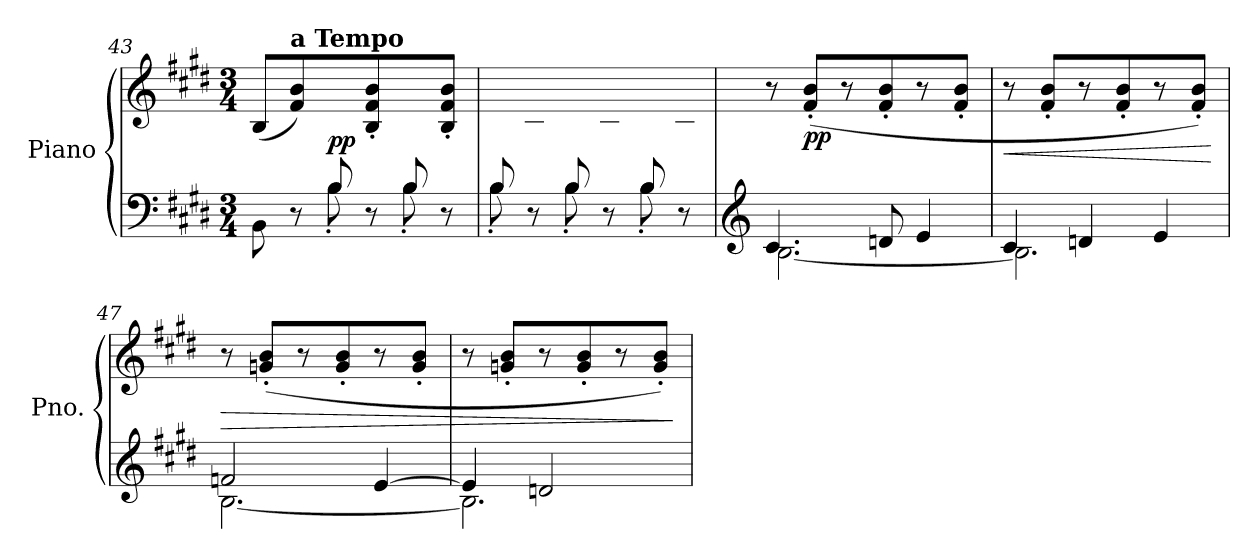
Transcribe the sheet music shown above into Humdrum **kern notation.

**kern	**kern	**dynam
*part1	*part1	*part1
*staff2	*staff1	*staff1/2
*I"Piano	*	*
*I'Pno.	*	*
!!LO:LB:g=z
*clefF4	*clefG2	*
*k[f#c#g#d#]	*k[f#c#g#d#]	*
*M3/4	*M3/4	*
=43	=43	=43
*^	*	*
4ryy	8BB\	(<8B/L	.
!	!	!LO:TX:a:B:t=a Tempo	!
.	8r	8f#/ 8b/J)	.
!	!	!	!LO:DY:a=2
8B/L	8B'<\	8ryy	pp
8ryy	8r	8B\'> 8f#\'> 8b\'>J	.
8B/L	8B'<\	8ryy	.
8ryy	8r	8B\'> 8f#\'> 8b\'>J	.
=44	=44	=44	=44
8B/L	8B'<\	8ryy	.
8ryy	8r	8B\'> 8f#\'> 8b\'>J	.
8B/L	8B'<\	8ryy	.
8ryy	8r	8B\'> 8f#\'> 8b\'>J	.
8B/L	8B'<\	8ryy	.
8ryy	8r	8B\'> 8f#\'> 8b\'>J	.
=45	=45	=45	=45
*clefG2	*	*	*
!	!	!	!LO:DY:b=2
!	!	!	!LO:DY:n=1:b=2
4.c#/	[2.B\	8r	p other-dynamics
!	!	!	!LO:DY:n=2:b
.	.	(<8f#/' 8b/'L	pp
.	.	8r	.
8dn/	.	8f#/' 8b/'	.
4e/	.	8r	.
.	.	8f#/' 8b/'J	.
=46	=46	=46	=46
!	!	!	!LO:HP:b
4c#/	2.B\]	8r	<
.	.	8f#/' 8b/'L	.
4dn/	.	8r	.
.	.	8f#/' 8b/'	.
4e/	.	8r	.
.	.	8f#/' 8b/'J)	.
*v	*v	*	*
.	.	[
=47	=47	=47
*^	*	*
!	!	!	!LO:HP:b
2fn/	[2.B\	8r	>
.	.	(<8gn/' 8b/'L	.
.	.	8r	.
.	.	8g/' 8b/'	.
[4e/	.	8r	.
.	.	8g/' 8b/'J	.
!!LO:LB:g=z
=48	=48	=48	=48
4e/]	2.B\]	8r	.
.	.	8gn/' 8b/'L	.
2dn/	.	8r	.
.	.	8g/' 8b/'	.
.	.	8r	.
.	.	8g/' 8b/'J)	.
*v	*v	*	*
.	.	]
=	=	=
*-	*-	*-
